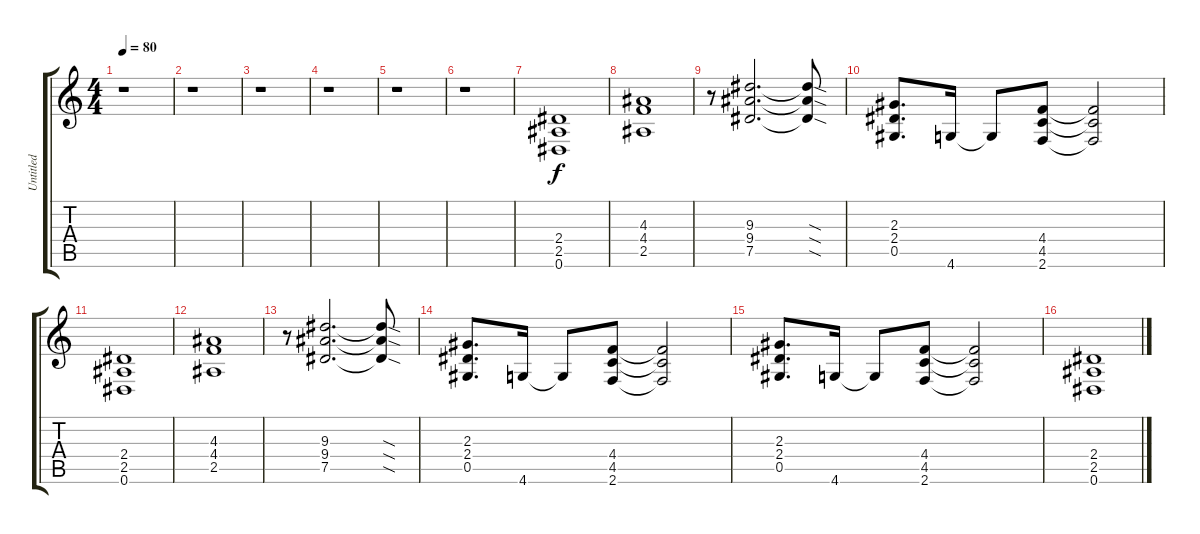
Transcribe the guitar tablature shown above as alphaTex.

\track ("Untitled" "Untitled") {instrument overdrivenguitar}
\staff {score tabs}
\tuning (Eb4 Bb3 Gb3 Db3 Ab2 Eb2) {hide}
\ts (4 4)
\tempo 80
\clef g2
\ks c
r.1{dy f} |
r.1 |
r.1 |
r.1 |
r.1 |
r.1 |
(2.4 2.5 0.6).1 |
(4.3 4.4 2.5).1 |
r.8 (9.3 9.4 7.5).2{d} (9.3{sod t} 9.4{sod t} 7.5{sod t}).8 |
(2.3 2.4 0.5).8{d} 4.6.16 4.6{t}.8 (4.4 4.5 2.6).8 (4.4{t} 4.5{t} 2.6{t}).2 |
(2.4 2.5 0.6).1 |
(4.3 4.4 2.5).1 |
r.8 (9.3 9.4 7.5).2{d} (9.3{sod t} 9.4{sod t} 7.5{sod t}).8 |
(2.3 2.4 0.5).8{d} 4.6.16 4.6{t}.8 (4.4 4.5 2.6).8 (4.4{t} 4.5{t} 2.6{t}).2 |
(2.3 2.4 0.5).8{d} 4.6.16 4.6{t}.8 (4.4 4.5 2.6).8 (4.4{t} 4.5{t} 2.6{t}).2 |
(2.4 2.5 0.6).1
